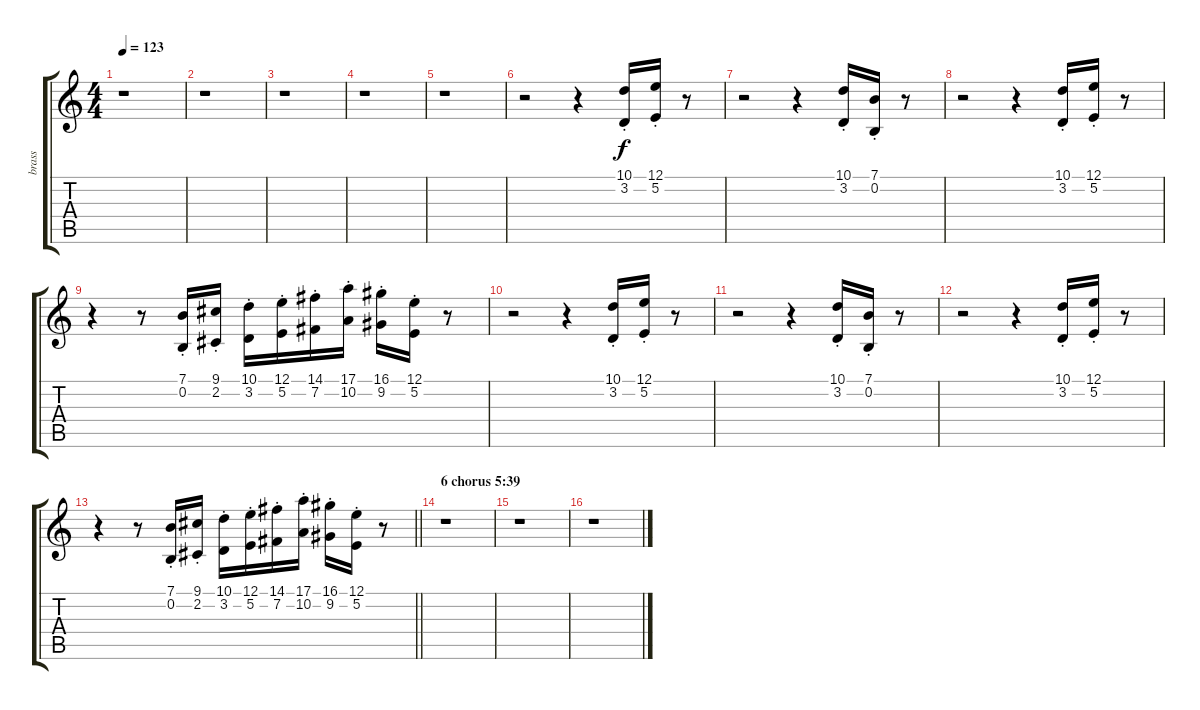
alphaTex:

\track ("brass" "brass") {instrument brasssection}
\staff {score tabs}
\tuning (E4 B3 G3 D3 A2 E2) {hide}
\ts (4 4)
\tempo 123
\clef g2
\ks c
r.1{dy fff} |
r.1 |
r.1 |
r.1 |
r.1 |
r.2 r.4 (10.1{st} 3.2{st}).16{dy f} (12.1{st} 5.2{st}).16 r.8 |
r.2 r.4 (10.1{st} 3.2{st}).16 (7.1{st} 0.2{st}).16 r.8 |
r.2 r.4 (10.1{st} 3.2{st}).16 (12.1{st} 5.2{st}).16 r.8 |
r.4 r.8{volume 9} (7.1{st} 0.2{st}).16{volume 15} (9.1{st} 2.2{st}).16 (10.1{st} 3.2{st}).16 (12.1{st} 5.2{st}).16 (14.1{st} 7.2{st}).16 (17.1{st} 10.2{st}).16 (16.1{st} 9.2{st}).16 (12.1{st} 5.2{st}).16 r.8{volume 13} |
r.2 r.4 (10.1{st} 3.2{st}).16 (12.1{st} 5.2{st}).16 r.8 |
r.2 r.4 (10.1{st} 3.2{st}).16 (7.1{st} 0.2{st}).16 r.8 |
r.2 r.4 (10.1{st} 3.2{st}).16 (12.1{st} 5.2{st}).16 r.8 |
\barLineRight lightlight
r.4 r.8{volume 9} (7.1{st} 0.2{st}).16{volume 15} (9.1{st} 2.2{st}).16 (10.1{st} 3.2{st}).16 (12.1{st} 5.2{st}).16 (14.1{st} 7.2{st}).16 (17.1{st} 10.2{st}).16 (16.1{st} 9.2{st}).16 (12.1{st} 5.2{st}).16 r.8{volume 13} |
\section ("" "6 chorus 5:39")
r.1 |
r.1 |
r.1
